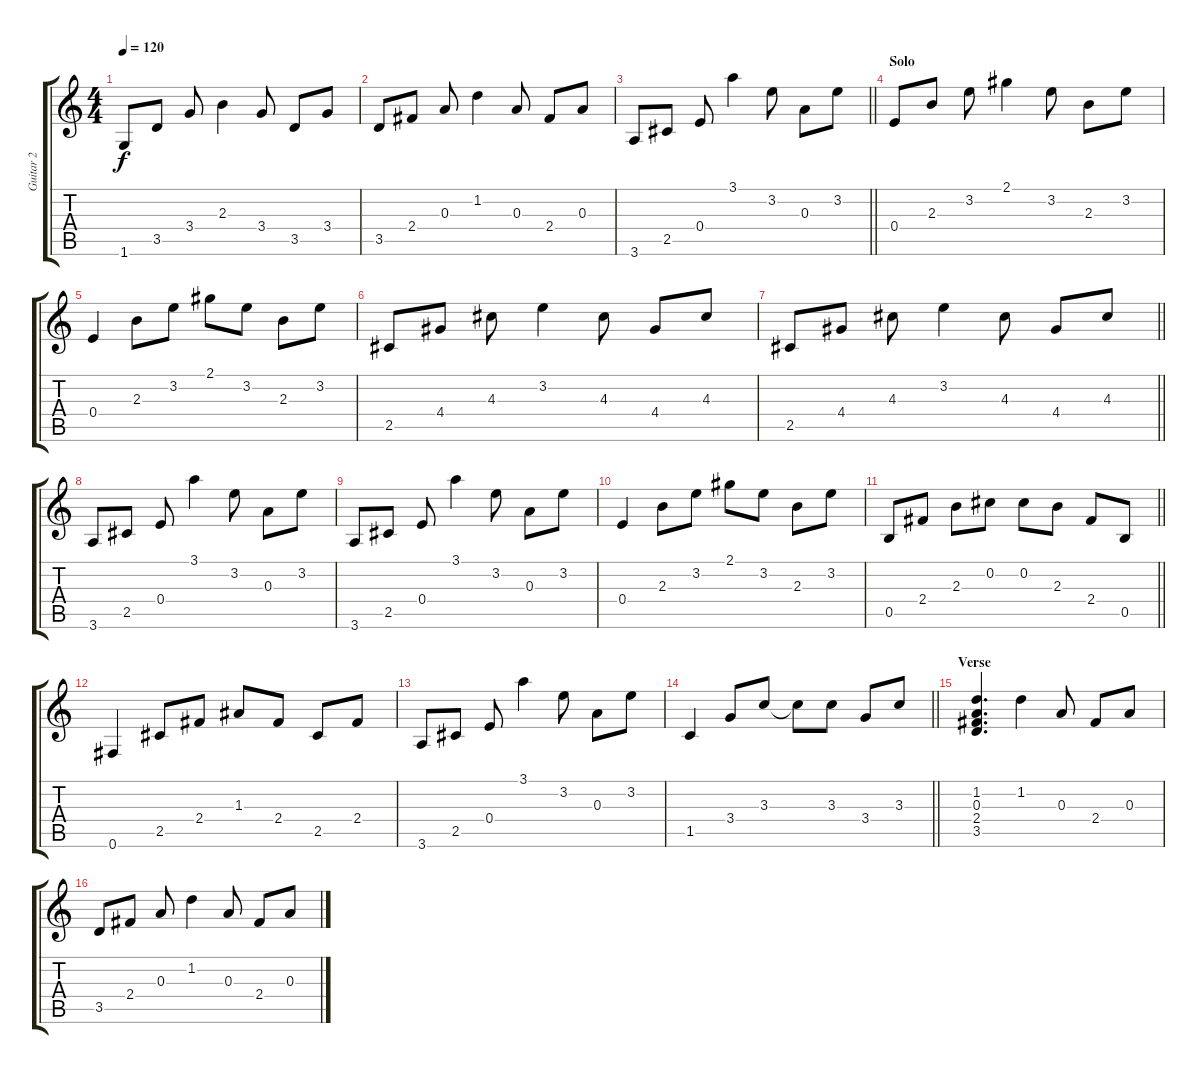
\track ("Guitar 2" "Guitar 2") {instrument acousticguitarsteel}
\staff {score tabs}
\tuning (Gb4 Db4 A3 E3 B2 Gb2) {hide}
\ts (4 4)
\tempo 120
\clef g2
\ks c
1.6.8{dy f} 3.5.8 3.4.8 2.3.4 3.4.8 3.5.8 3.4.8 |
3.5.8 2.4.8 0.3.8 1.2.4 0.3.8 2.4.8 0.3.8 |
\barLineRight lightlight
3.6.8 2.5.8 0.4.8 3.1.4 3.2.8 0.3.8 3.2.8 |
\section ("" "Solo")
0.4.8 2.3.8 3.2.8 2.1.4 3.2.8 2.3.8 3.2.8 |
0.4.4 2.3.8 3.2.8 2.1.8 3.2.8 2.3.8 3.2.8 |
2.5.8 4.4.8 4.3.8 3.2.4 4.3.8 4.4.8 4.3.8 |
\barLineRight lightlight
2.5.8 4.4.8 4.3.8 3.2.4 4.3.8 4.4.8 4.3.8 |
3.6.8 2.5.8 0.4.8 3.1.4 3.2.8 0.3.8 3.2.8 |
3.6.8 2.5.8 0.4.8 3.1.4 3.2.8 0.3.8 3.2.8 |
0.4.4 2.3.8 3.2.8 2.1.8 3.2.8 2.3.8 3.2.8 |
\barLineRight lightlight
0.5.8 2.4.8 2.3.8 0.2.8 0.2.8 2.3.8 2.4.8 0.5.8 |
0.6.4 2.5.8 2.4.8 1.3.8 2.4.8 2.5.8 2.4.8 |
3.6.8 2.5.8 0.4.8 3.1.4 3.2.8 0.3.8 3.2.8 |
\barLineRight lightlight
1.5.4 3.4.8 3.3.8 3.3{t}.8 3.3.8 3.4.8 3.3.8 |
\section ("" "Verse")
(1.2 0.3 2.4 3.5).4{d} 1.2.4 0.3.8 2.4.8 0.3.8 |
3.5.8 2.4.8 0.3.8 1.2.4 0.3.8 2.4.8 0.3.8
